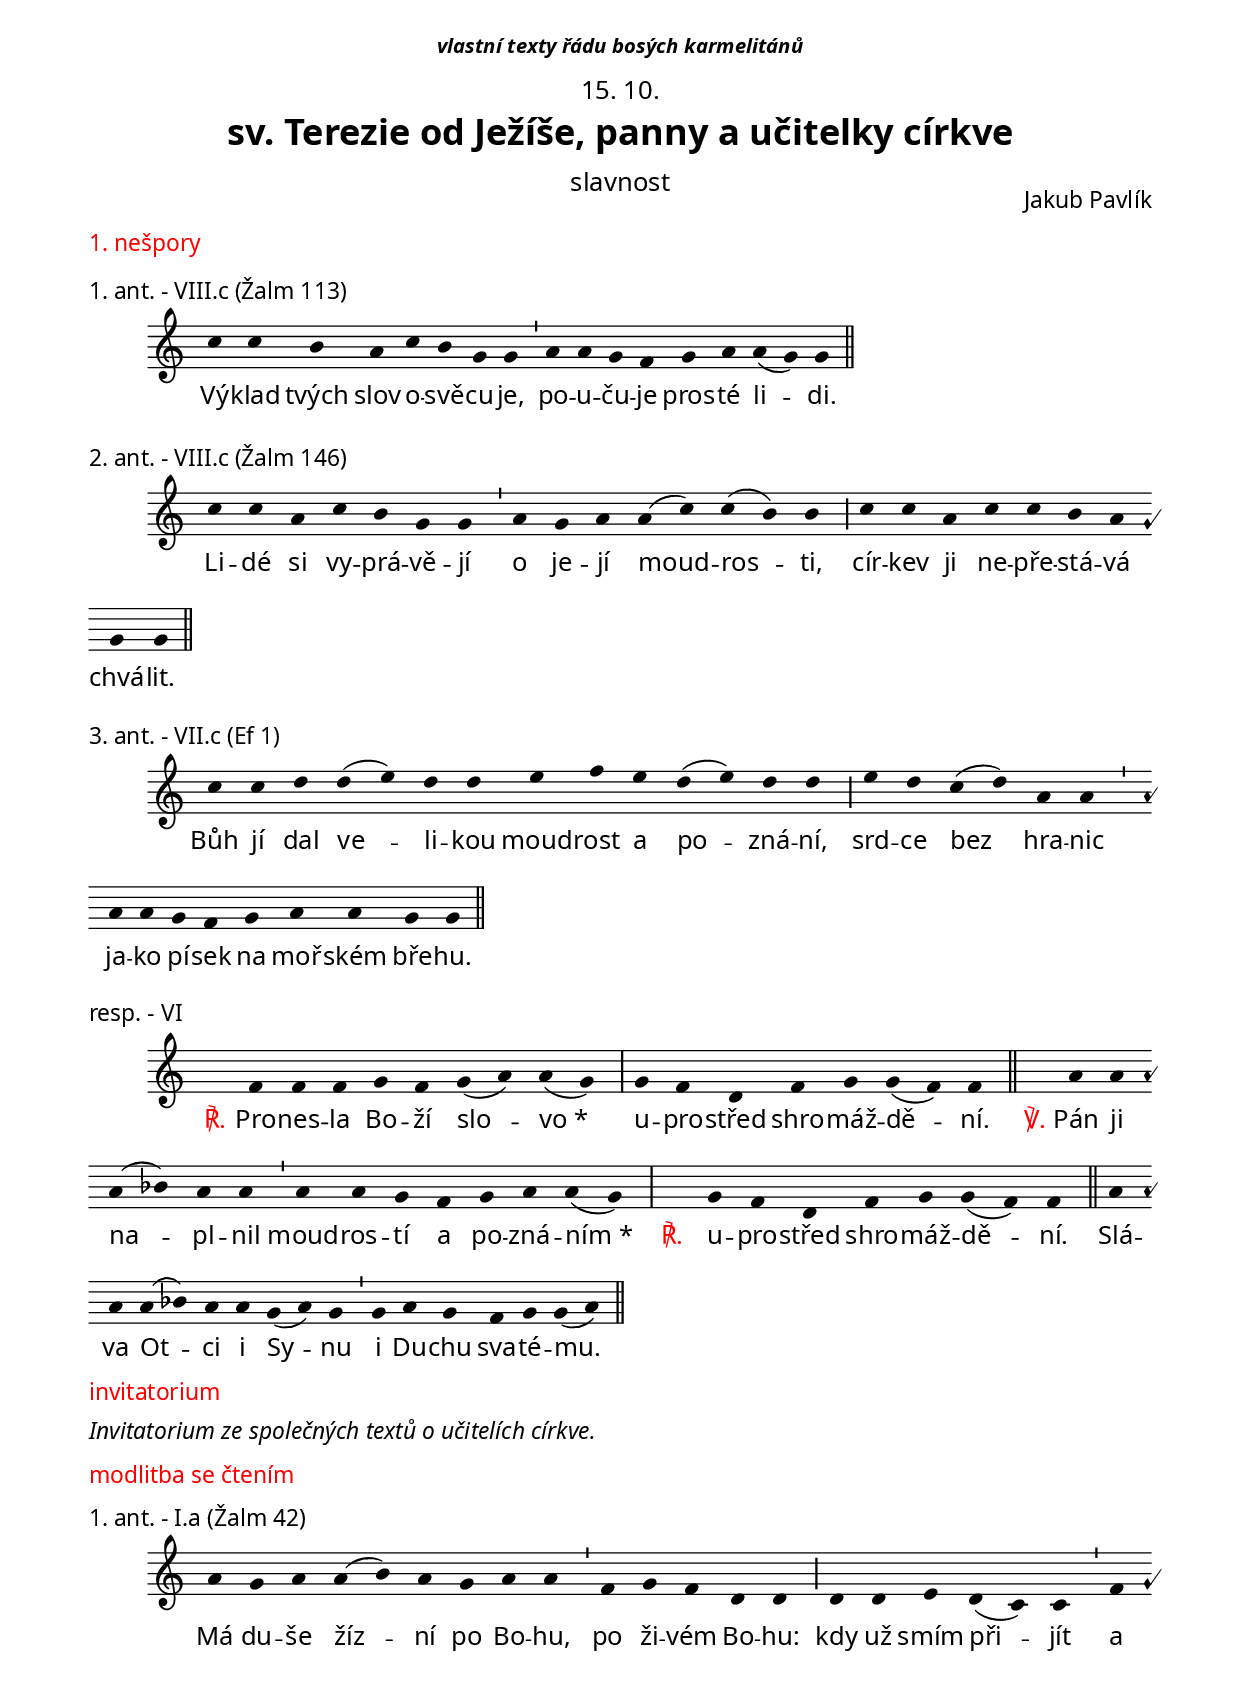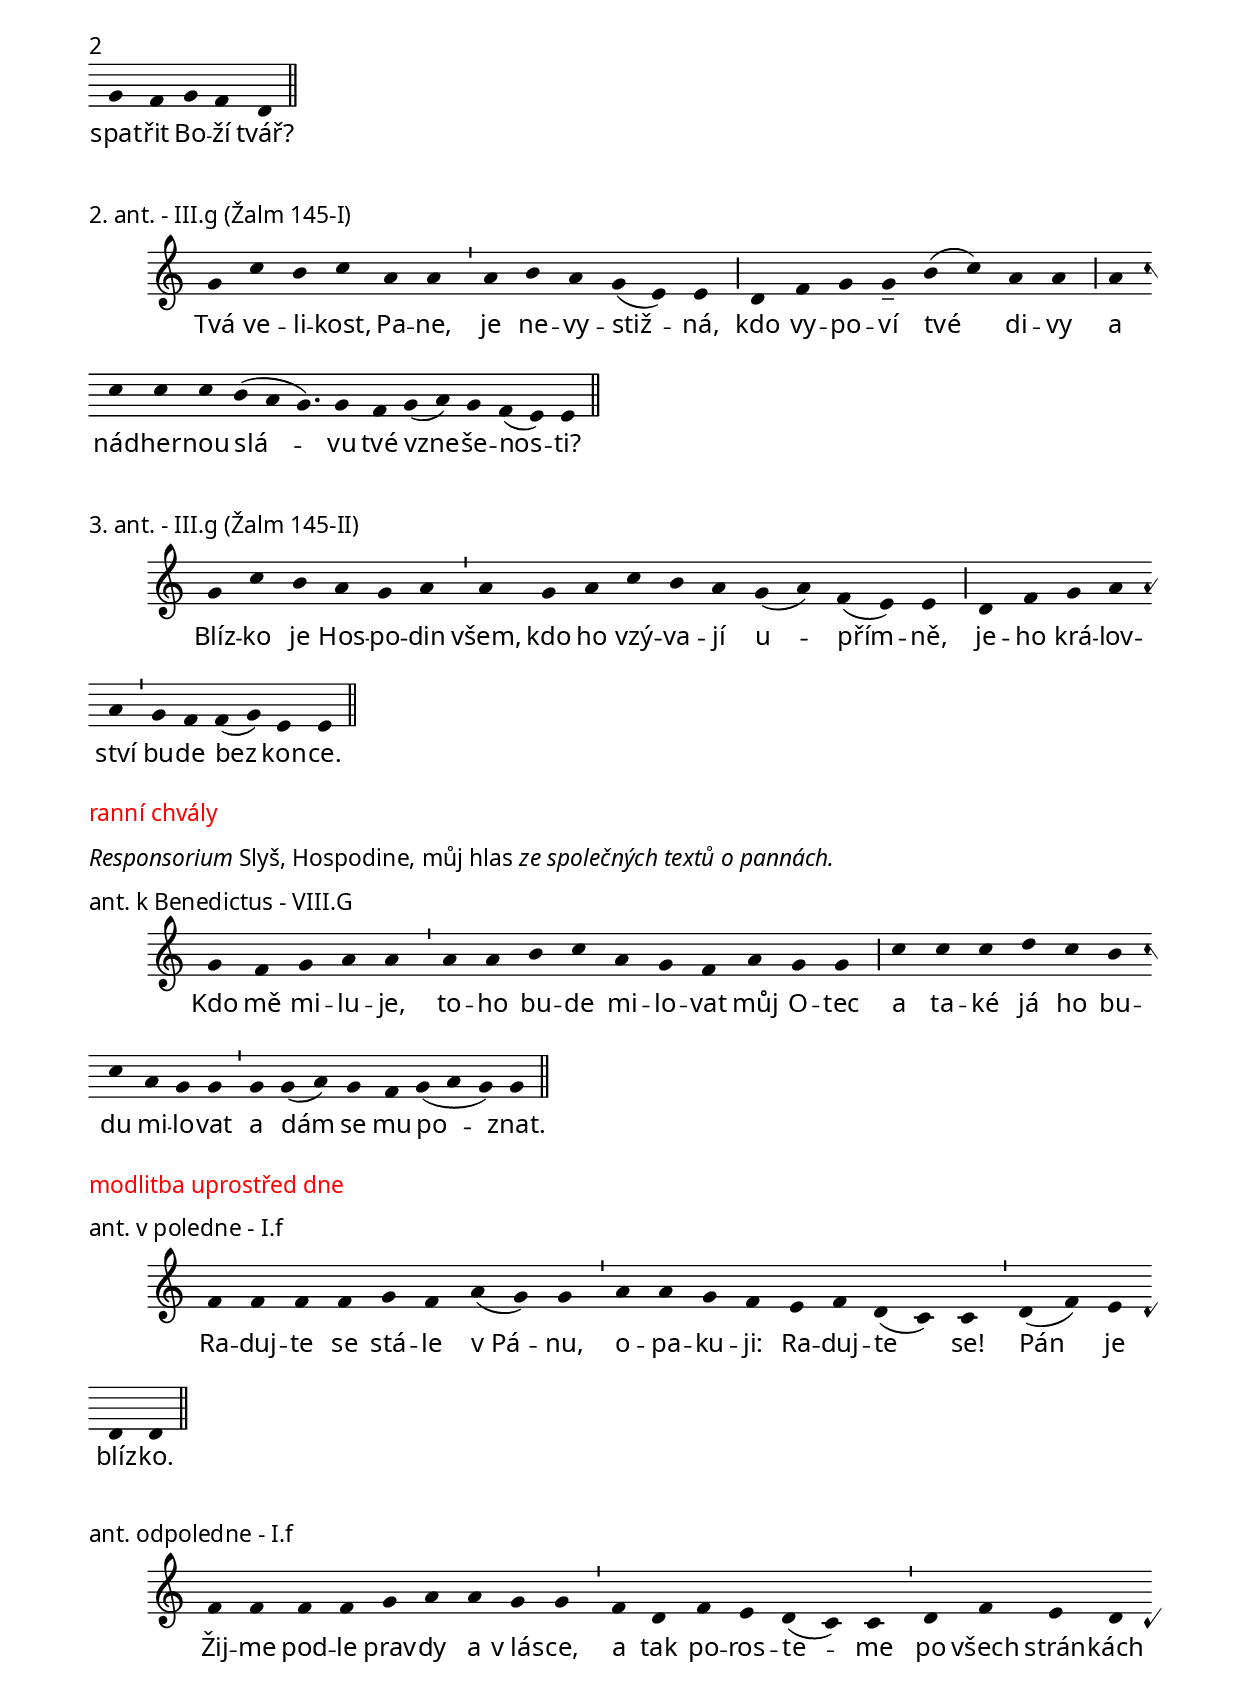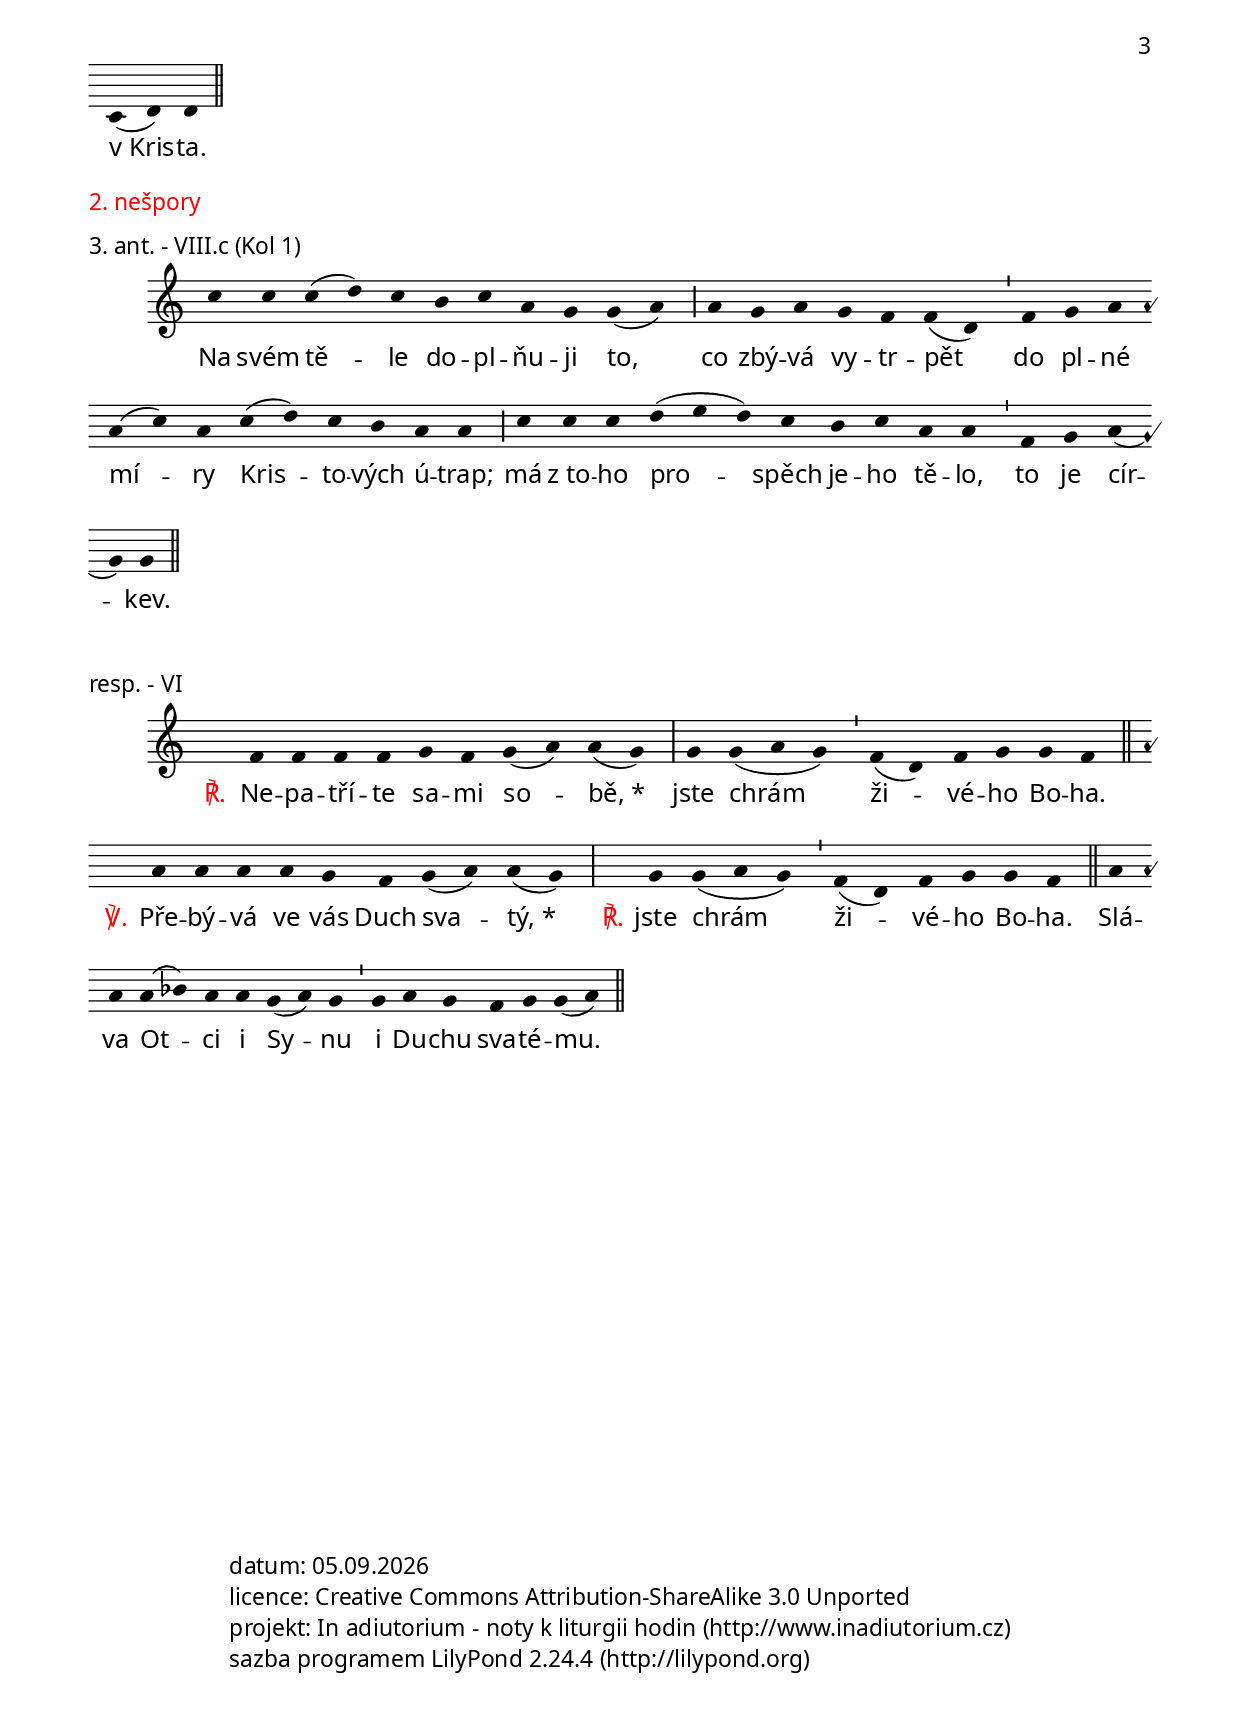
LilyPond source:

\version "2.19.80"

\include "../../spolecne.ly"
\include "../../spolecne/reholni.ly"
\include "../../dilyresponsorii.ly"
\version "2.12.0"

textyOCD = "vlastní texty řádu bosých karmelitánů"


\header {
  title = \markup\titleSvatek
            "sv. Terezie od Ježíše, panny a učitelky církve"
            slavnost
            "15. 10."
            \textyOCD
  composer = "Jakub Pavlík"
}

\markup {\nadpisHodinka {"1. nešpory"}}

\score {
  \relative c'' {
    \choralniRezim
    c4 c b a c b g g \barMin
    a a g f g a a( g) g \barFinalis
  }
  \addlyrics {
    Vý -- klad tvých slov o -- svě -- cu -- je,
    po -- u -- ču -- je pros -- té li -- di.
  }
  \header {
    quid = "1. ant."
    modus = "VIII"
    differentia = "c"
    psalmus = "Žalm 113"
    id = "1ne-a1"
    piece = \markup\sestavTitulek
  }
}

\score {
  \relative c'' {
    \choralniRezim
    c4 c a c b g g \barMin a g a a( c) c( b) b \barMaior
    c c a c c b a g g \barFinalis
  }
  \addlyrics {
    Li -- dé si vy -- prá -- vě -- jí
    o je -- jí moud -- ros -- ti,
    cír -- kev ji ne -- pře -- stá -- vá chvá -- lit.
  }
  \header {
    quid = "2. ant."
    modus = "VIII"
    differentia = "c"
    psalmus = "Žalm 146"
    fial = "sanktoral/1101vsichnisvati.ly#sexta?zacatek"
    id = "1ne-a2"
    piece = \markup\sestavTitulek
  }
}

\score {
  \relative c'' {
    \choralniRezim
    c4 c d d( e) d d e f e d( e) d d \barMaior
    e d c( d) a a \barMin
    a a g f g a a g g \barFinalis
  }
  \addlyrics {
    Bůh jí dal ve -- li -- kou moud -- rost a po -- zná -- ní,
    srd -- ce bez hra -- nic
    ja -- ko pí -- sek na moř -- ském bře -- hu.
  }
  \header {
    quid = "3. ant."
    modus = "VII"
    differentia = "c"
    psalmus = "Ef 1"
    id = "1ne-a3"
    piece = \markup\sestavTitulek
  }
}

\score {
  \relative c' {
    \choralniRezim

    % R
    \neviditelna f
    f4 f f g f g( a) a( g) \barMax
    g f d f g g( f) f \barFinalis
    % V
    \neviditelna a
    a4 a a( bes) a a \barMin a a g f g a a( g) \barMax
    % R
    \neviditelna a
    g f d f g g( f) f \barFinalis
    % Slava
    \respVIdoxologie \barFinalis
  }
  \addlyrics {
    \Response Pro -- nes -- la Bo -- ží slo -- vo_* u -- pro -- střed shro -- máž -- dě -- ní.
    \Verse Pán ji na -- pl -- nil moud -- ros -- tí a po -- zná -- ním_*
    \Response u -- pro -- střed shro -- máž -- dě -- ní.
    \textRespDoxologie
  }
  \header {
    quid = "resp."
    modus = "VI"
    id = "1ne-r"
    piece = \markup {\sestavTitulekResp}
  }
}

\score {
  \relative c' {
    \choralniRezim
  }
  \addlyrics {
    Svatá matko Terezie, ukaž nám cestu dokonalosti, po které přijdeme s Kristem do věčných příbytků.
  }
  \header {
    quid = "ant. k Magnificat"
    modus = ""
    differentia = ""
    psalmus = ""
    id = "1ne-amag"
    piece = \markup {\sestavTitulekBezZalmu}
  }
}

\markup {\nadpisHodinka {"invitatorium"}}

\markup\italic{
  Invitatorium ze společných textů o učitelích církve.
}

\markup {\nadpisHodinka {"modlitba se čtením"}}

\score {
  \relative c'' {
    \choralniRezim
    a4 g a a( b) a g a a \barMin
    f g f d d \barMaior
    d d e d( c) c \barMin
    f g f g f d \barFinalis
  }
  \addlyrics {
    Má du -- še žíz -- ní po Bo -- hu,
    po ži -- vém Bo -- hu:
    kdy už smím při -- jít
    a spat -- řit Bo -- ží tvář?
  }
  \header {
    quid = "1. ant."
    modus = "I"
    differentia = "a"
    psalmus = "Žalm 42"
    fial = "commune/zazemrele.ly#mc-a3"
    id = "mc-a1"
    piece = \markup\sestavTitulek
  }
}

\score {
  \relative c'' {
    \choralniRezim
    g4 c b c a a \barMin
    a b a g( e) e \barMaior
    d f g g-- b( c) a a \barMaior
    a c c c b( a g4.) g4 f g( a) g f( e) e \barFinalis
  }
  \addlyrics {
    Tvá ve -- li -- kost, Pa -- ne,
    je ne -- vy -- stiž -- ná,
    kdo vy -- po -- ví tvé di -- vy
    a nád -- her -- nou slá -- vu tvé vzne -- še -- nos -- ti?
  }
  \header {
    quid = "2. ant."
    modus = "III"
    differentia = "g"
    psalmus = "Žalm 145-I"
    id = "mc-a2"
    piece = \markup\sestavTitulek
  }
}

\score {
  \relative c'' {
    \choralniRezim
    g c b a g a \barMin
    a g a c b a g( a) f( e) e \barMaior
    d f g a a \barMin
    g f f( g) e e \barFinalis
  }
  \addlyrics {
    Blíz -- ko je Hos -- po -- din
    všem, kdo ho vzý -- va -- jí u -- přím -- ně,
    je -- ho krá -- lov -- ství
    bu -- de bez kon -- ce.
  }
  \header {
    quid = "3. ant."
    modus = "III"
    differentia = "g"
    psalmus = "Žalm 145-II"
    fial = "antifony/tyden3_7sobota.ly#up-ant3?zacatek=6"
    id = "mc-a3"
    piece = \markup\sestavTitulek
  }
}

% antifonu pro vigilii breviar.cz (zatím?) nemá

\markup {\nadpisHodinka {"ranní chvály"}}

\score {
  \relative c'' {
    \choralniRezim
  }
  \addlyrics {
    Má duše po tobě žízní, Bože, prahne po tobě mé tělo.
  }
  \header {
    quid = "1. ant."
    modus = ""
    differentia = ""
    psalmus = "Žalm 63"
    id = "rch-a1"
    piece = \markup\sestavTitulek
  }
}

\score {
  \relative c' {
    \choralniRezim
  }
  \addlyrics {
    Všechna díla Páně, velebte Pána, chvalte ho všichni jeho svatí.
  }
  \header {
    quid = "2. ant."
    modus = ""
    differentia = ""
    psalmus = "Dan 3-III"
    id = "rch-a2"
    piece = \markup\sestavTitulek
  }
}

\score {
  \relative c'' {
    \choralniRezim
  }
  \addlyrics {
    Ve sboru svatých budu zpívat o tvém milosrdenství, Hospodine.
  }
  \header {
    quid = "3. ant."
    modus = ""
    differentia = ""
    psalmus = "Žalm 149"
    id = "rch-a3"
    piece = \markup\sestavTitulek
  }
}

\markup\italic{
  Responsorium \upright{Slyš, Hospodine, můj hlas}
  ze společných textů o pannách.
}

\score {
  \relative c'' {
    \choralniRezim
    g4 f g a a \barMin
    a a b c a g f a g g \barMaior
    c c c d c b c a g g \barMin
    g g( a) g f g( a g) g \barFinalis
  }
  \addlyrics {
    Kdo mě mi -- lu -- je,
    to -- ho bu -- de mi -- lo -- vat můj O -- tec
    a ta -- ké já ho bu -- du mi -- lo -- vat
    a dám se mu po -- znat.
  }
  \header {
    quid = "ant. k Benedictus"
    modus = "VIII"
    differentia = "G"
    psalmus = ""
    fial = "antifony/velikonoce_nedeleA.ly#vimag2?zacatek=28"
    id = "rch-aben"
    piece = \markup {\sestavTitulekBezZalmu}
  }
}

\markup {\nadpisHodinka {"modlitba uprostřed dne"}}

\score {
  \relative c' {
    \choralniRezim
  }
  \addlyrics {
    Když se modlíš, vejdi do své komůrky, zavři dveře a modli se k svému Otci, který je ve skrytosti.
  }
  \header {
    quid = "ant. dopoledne"
    modus = ""
    differentia = ""
    psalmus = ""
    id = "tercie"
    piece = \markup\sestavTitulekBezZalmu
  }
}

\score {
  \relative c' {
    \choralniRezim
    f4 f f f g f a( g) g \barMin
    a a g f e f d( c) c \barMin
    d( f) e d d \barFinalis
  }
  \addlyrics {
    Ra -- duj -- te se stá -- le v_Pá -- nu,
    o -- pa -- ku -- ji: Ra -- duj -- te se!
    Pán je blíz -- ko.
  }
  \header {
    quid = "ant. v poledne"
    modus = "I"
    differentia = "f"
    psalmus = ""
    id = "sexta"
    piece = \markup\sestavTitulekBezZalmu
  }
}

\score {
  \relative c' {
    \choralniRezim
    f4 f f f g a a g g \barMin
    f d f e d( c) c \barMin
    d f e d c( d) d \barFinalis
  }
  \addlyrics {
    Žij -- me pod -- le prav -- dy a v_lás -- ce,
    a tak po -- ros -- te -- me
    po všech strán -- kách v_Kris -- ta.
  }
  \header {
    quid = "ant. odpoledne"
    modus = "I"
    differentia = "f"
    psalmus = ""
    id = "nona"
    piece = \markup\sestavTitulekBezZalmu
  }
}

\markup {\nadpisHodinka {"2. nešpory"}}

\score {
  \relative c'' {
    \choralniRezim
  }
  \addlyrics {
    Pán mi ukázal svaté město zářící Boží vznešeností. Jiskřilo jako nejvzácnější kámen.
  }
  \header {
    quid = "1. ant."
    modus = ""
    differentia = ""
    psalmus = "Žalm 122"
    id = "2ne-a1"
    piece = \markup\sestavTitulek
  }
}

\score {
  \relative c'' {
    \choralniRezim
  }
  \addlyrics {
    Hle, Boží stánek mezi lidmi, Bůh bude přebývat uprostřed nich.
  }
  \header {
    quid = "2. ant."
    modus = ""
    differentia = ""
    psalmus = "Žalm 127"
    id = "2ne-a2"
    piece = \markup\sestavTitulek
  }
}

\score {
  \relative c'' {
    \choralniRezim
    c4 c c( d) c b c a g g( a) \barMaior
    a g a g f f( d) \barMin
    f g a a( c) a c( d) c b a a \barMaior
    c c c d( e d) c b c a a \barMin
    f g a( g) g \barFinalis
  }
  \addlyrics {
    Na svém tě -- le do -- pl -- ňu -- ji to,
    co zbý -- vá vy -- tr -- pět
    do pl -- né mí -- ry Kris -- to -- vých ú -- trap;
    má z_to -- ho pro -- spěch je -- ho tě -- lo, to je cír -- kev.
  }
  \header {
    quid = "3. ant."
    modus = "VIII"
    differentia = "c"
    psalmus = "Kol 1"
    fial = "commune/commune_jedenmucednik.ly#mc-avig?-aleluja"
    id = "2ne-a3"
    piece = \markup\sestavTitulek
  }
}

\score {
  \relative c' {
    \choralniRezim

    % R
    \neviditelna f
    f4 f f f g f g( a) a( g) \barMax
    g g( a g) \barMin f( d) f g g f \barFinalis
    % V
    \neviditelna a
    a a a a g f g( a) a( g) \barMax
    % R
    \neviditelna a
    g g( a g) \barMin f( d) f g g f \barFinalis
    % Slava
    \respVIdoxologie \barFinalis
  }
  \addlyrics {
    \Response Ne -- pa -- tří -- te sa -- mi so -- bě,_* jste chrám ži -- vé -- ho Bo -- ha.
    \Verse Pře -- bý -- vá ve vás Duch sva -- tý,_*
    \Response jste chrám ži -- vé -- ho Bo -- ha.
    \textRespDoxologie
  }
  \header {
    quid = "resp."
    modus = "VI"
    id = "2ne-r"
    piece = \markup {\sestavTitulekResp}
  }
}

\score {
  \relative c' {
    \choralniRezim
  }
  \addlyrics {
    Ať se vaše srdce nechvěje! V domě mého Otce je mnoho příbytků. Odcházím vám připravit místo.
  }
  \header {
    quid = "ant. k Magnificat"
    modus = ""
    differentia = ""
    psalmus = ""
    id = "2ne-amag"
    piece = \markup {\sestavTitulekBezZalmu}
  }
}
